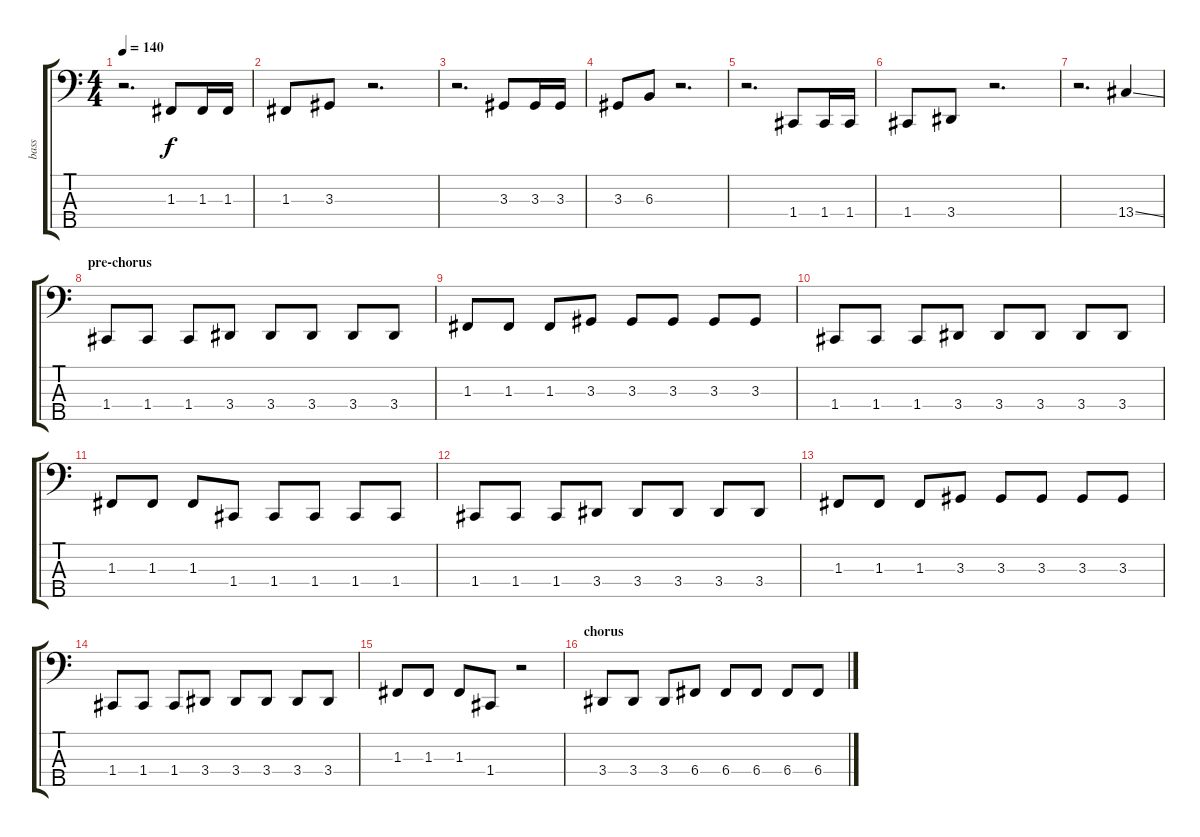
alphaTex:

\track ("bass" "bass") {instrument electricbassfinger}
\staff {score tabs}
\tuning (Eb2 Bb1 F1 C1 Bb0) {hide}
\ts (4 4)
\tempo 140
\clef f4
\ks c
r.2{d dy f} 1.3.8 1.3.16 1.3.16 |
1.3.8 3.3.8 r.2{d} |
r.2{d} 3.3.8 3.3.16 3.3.16 |
3.3.8 6.3.8 r.2{d} |
r.2{d} 1.4.8 1.4.16 1.4.16 |
1.4.8 3.4.8 r.2{d} |
r.2{d} 13.4{ss}.4 |
\section ("" "pre-chorus")
1.4.8 1.4.8 1.4.8 3.4.8 3.4.8 3.4.8 3.4.8 3.4.8 |
1.3.8 1.3.8 1.3.8 3.3.8 3.3.8 3.3.8 3.3.8 3.3.8 |
1.4.8 1.4.8 1.4.8 3.4.8 3.4.8 3.4.8 3.4.8 3.4.8 |
1.3.8 1.3.8 1.3.8 1.4.8 1.4.8 1.4.8 1.4.8 1.4.8 |
1.4.8 1.4.8 1.4.8 3.4.8 3.4.8 3.4.8 3.4.8 3.4.8 |
1.3.8 1.3.8 1.3.8 3.3.8 3.3.8 3.3.8 3.3.8 3.3.8 |
1.4.8 1.4.8 1.4.8 3.4.8 3.4.8 3.4.8 3.4.8 3.4.8 |
1.3.8 1.3.8 1.3.8 1.4.8 r.2 |
\section ("" "chorus")
3.4.8 3.4.8 3.4.8 6.4.8 6.4.8 6.4.8 6.4.8 6.4.8
